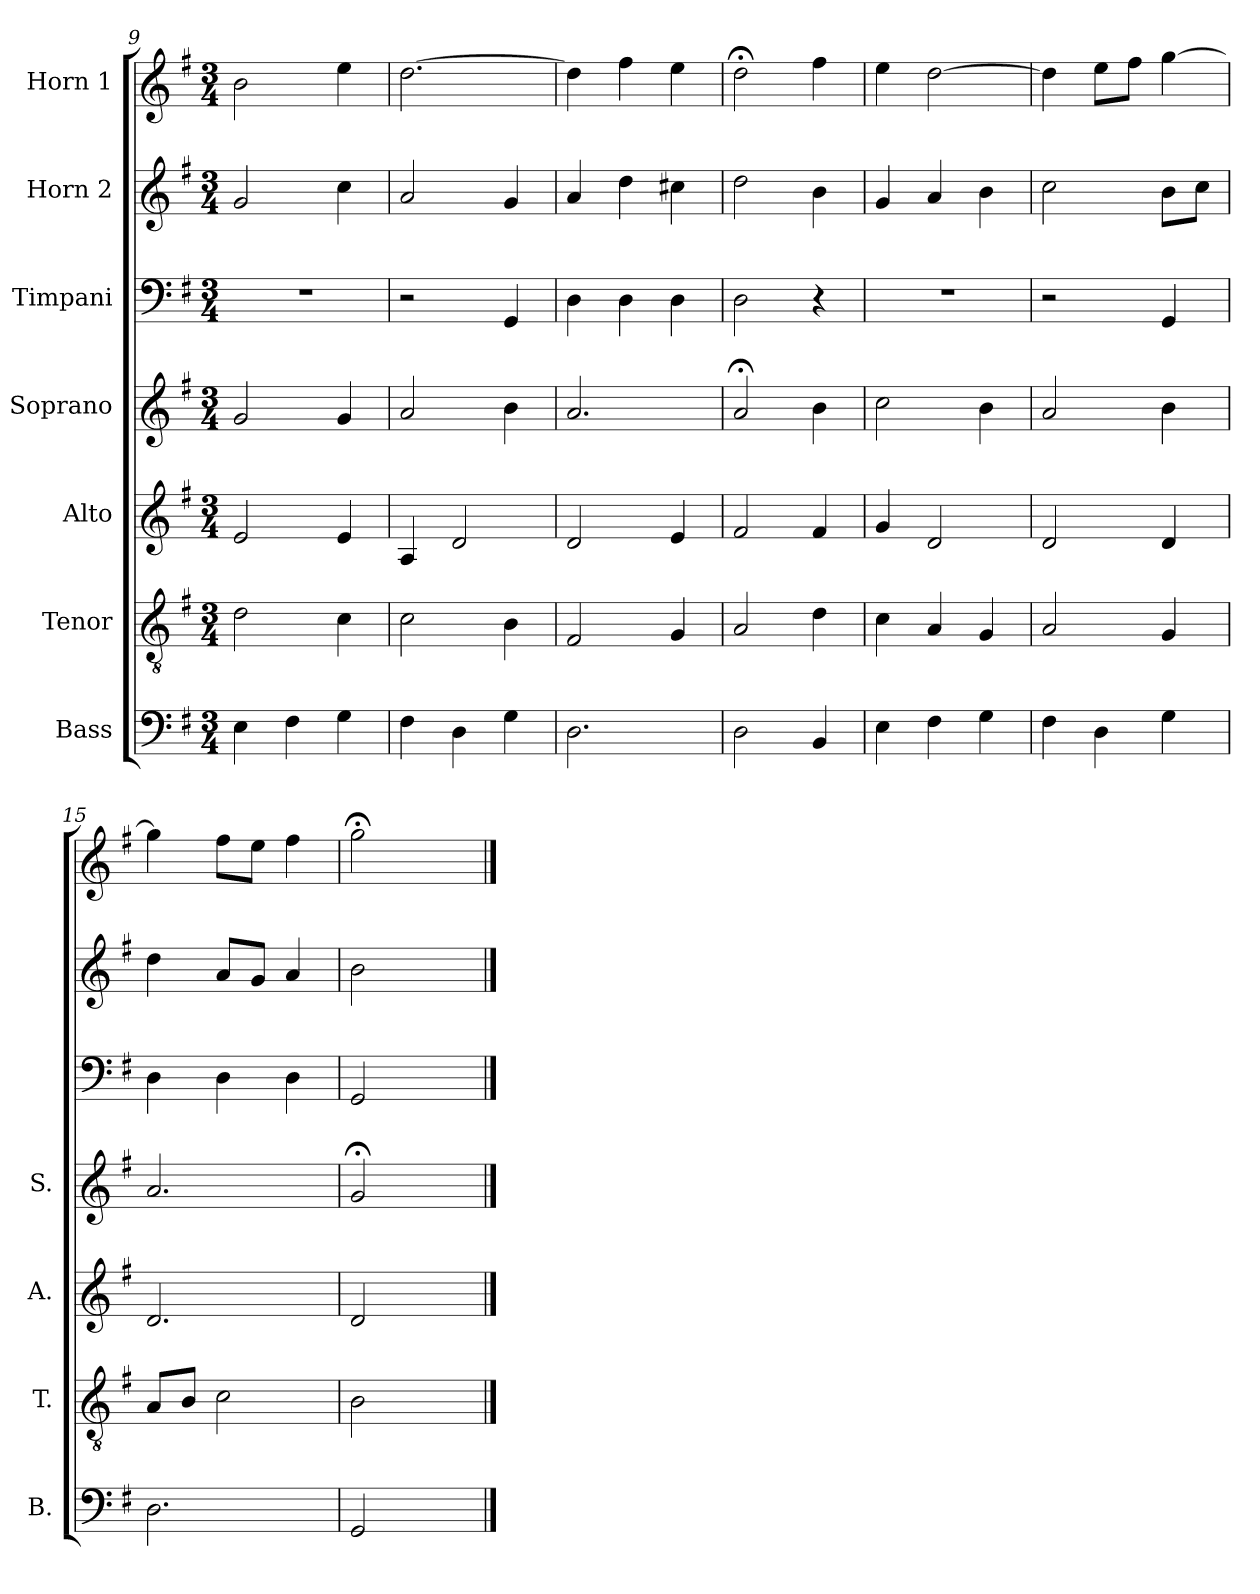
**kern	**kern	**kern	**kern	**kern	**kern	**kern
*part7	*part6	*part5	*part4	*part3	*part2	*part1
*staff7	*staff6	*staff5	*staff4	*staff3	*staff2	*staff1
*I"Bass	*I"Tenor	*I"Alto	*I"Soprano	*I"Timpani	*I"Horn 2	*I"Horn 1
*I'B.	*I'T.	*I'A.	*I'S.	*	*	*
!!LO:PB:g=z
*clefF4	*clefGv2	*clefG2	*clefG2	*clefF4	*clefG2	*clefG2
*k[f#]	*k[f#]	*k[f#]	*k[f#]	*k[f#]	*k[f#]	*k[f#]
*G:	*G:	*G:	*G:	*G:	*G:	*G:
*M3/4	*M3/4	*M3/4	*M3/4	*M3/4	*M3/4	*M3/4
=9	=9	=9	=9	=9	=9	=9
4E\	2d\	2e/	2g/	2.r	2g/	2b\
4F#\	.	.	.	.	.	.
4G\	4c\	4e/	4g/	.	4cc\	4ee\
=10	=10	=10	=10	=10	=10	=10
4F#\	2c\	4A/	2a/	2r	2a/	[2.dd\
4D\	.	2d/	.	.	.	.
4G\	4B\	.	4b\	4GG/	4g/	.
=11	=11	=11	=11	=11	=11	=11
2.D\	2F#/	2d/	2.a/	4D\	4a/	4dd\]
.	.	.	.	4D\	4dd\	4ff#\
.	4G/	4e/	.	4D\	4cc#X\	4ee\
=12	=12	=12	=12	=12	=12	=12
2D\	2A/	2f#/	2a;</	2D\	2dd\	2dd;<\
4BB/	4d\	4f#/	4b\	4r	4b\	4ff#\
=13	=13	=13	=13	=13	=13	=13
4E\	4c\	4g/	2cc\	2.r	4g/	4ee\
4F#\	4A/	2d/	.	.	4a/	[2dd\
4G\	4G/	.	4b\	.	4b\	.
=14	=14	=14	=14	=14	=14	=14
4F#\	2A/	2d/	2a/	2r	2cc\	4dd\]
4D\	.	.	.	.	.	8ee\L
.	.	.	.	.	.	8ff#\J
4G\	4G/	4d/	4b\	4GG/	8b\L	[4gg\
.	.	.	.	.	8cc\J	.
=15	=15	=15	=15	=15	=15	=15
2.D\	8A/L	2.d/	2.a/	4D\	4dd\	4gg\]
.	8B/J	.	.	.	.	.
.	2c\	.	.	4D\	8a/L	8ff#\L
.	.	.	.	.	8g/J	8ee\J
.	.	.	.	4D\	4a/	4ff#\
=16	=16	=16	=16	=16	=16	=16
2GG/	2B\	2d/	2g;</	2GG/	2b\	2gg;<\
4ryy	4ryy	4ryy	4ryy	4ryy	4ryy	4ryy
==	==	==	==	==	==	==
*-	*-	*-	*-	*-	*-	*-
